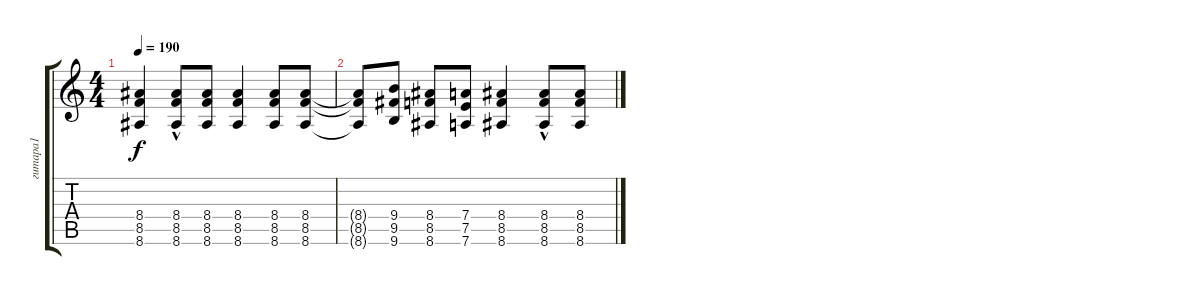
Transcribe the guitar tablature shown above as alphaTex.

\track ("гитара1" "гитара1") {instrument distortionguitar}
\staff {score tabs}
\tuning (E4 B3 G3 D3 A2 D2) {hide}
\ts (4 4)
\tempo 190
\clef g2
\ks c
(8.4 8.5 8.6).4{dy f} (8.4{hac} 8.5{hac} 8.6{hac}).8 (8.4 8.5 8.6).8 (8.4 8.5 8.6).4 (8.4 8.5 8.6).8 (8.4 8.5 8.6).8 |
(8.4{t} 8.5{t} 8.6{t}).8 (9.4 9.5 9.6).8 (8.4 8.5 8.6).8 (7.4 7.5 7.6).8 (8.4 8.5 8.6).4 (8.4{hac} 8.5{hac} 8.6{hac}).8 (8.4 8.5 8.6).8
